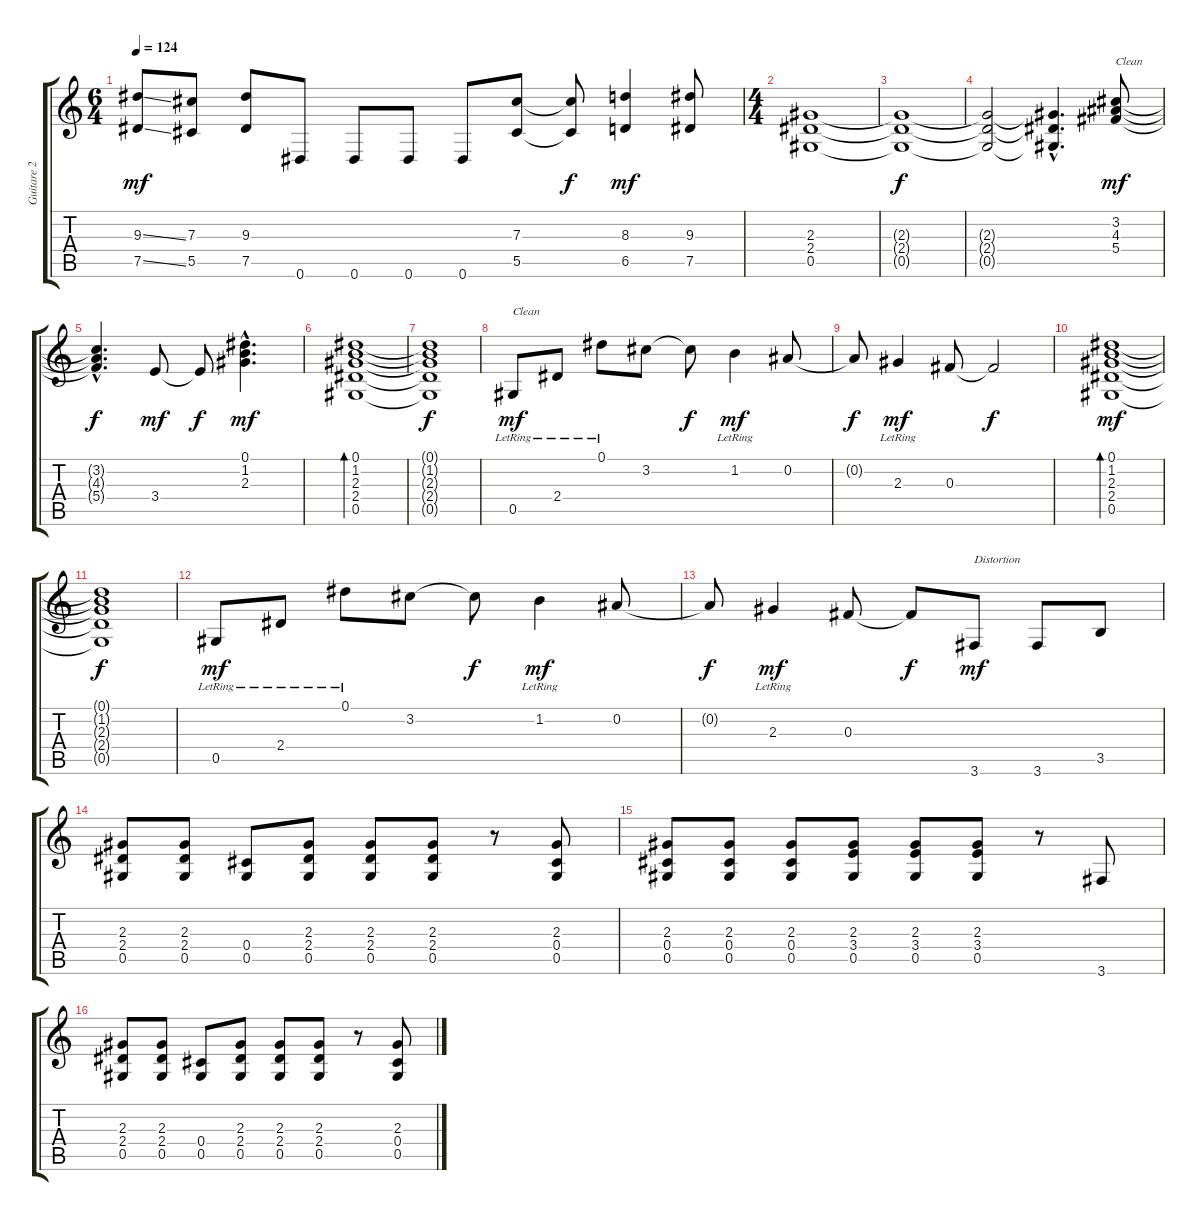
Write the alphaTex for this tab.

\track ("Guitare 2" "Guitare 2") {instrument distortionguitar}
\staff {score tabs}
\tuning (Eb4 Bb3 Gb3 Db3 Ab2 Eb2) {hide}
\ts (6 4)
\tempo 124
\clef g2
\ks c
(9.3{ss} 7.5{ss}).8{dy mf} (7.3 5.5).8 (9.3 7.5).8 0.6.8 0.6.8 0.6.8 0.6.8 (7.3 5.5).8 (7.3{t} 5.5{t}).8{dy f} (8.3 6.5).4{dy mf} (9.3 7.5).8 |
\ts (4 4)
(2.3 2.4 0.5).1 |
(2.3{t} 2.4{t} 0.5{t}).1{dy f} |
(2.3{t} 2.4{t} 0.5{t}).2 (2.3{hac t} 2.4{hac t} 0.5{hac t}).4{d} (3.2 4.3 5.4).8{txt "Clean" dy mf instrument electricguitarclean} |
(3.2{hac t} 4.3{hac t} 5.4{hac t}).4{d dy f} 3.4.8{dy mf} 3.4{t}.8{dy f} (0.1{hac} 1.2{hac} 2.3{hac}).4{d dy mf} |
(0.1 1.2 2.3 2.4 0.5).1{bd 240} |
(0.1{t} 1.2{t} 2.3{t} 2.4{t} 0.5{t}).1{dy f} |
0.5{lr}.8{txt "Clean" dy mf instrument electricguitarclean} 2.4{lr}.8 0.1{lr}.8 3.2.8 3.2{t}.8{dy f} 1.2{lr}.4{dy mf} 0.2.8 |
0.2{t}.8{dy f} 2.3{lr}.4{dy mf} 0.3.8 0.3{t}.2{dy f} |
(0.1 1.2 2.3 2.4 0.5).1{bd 240 dy mf} |
(0.1{t} 1.2{t} 2.3{t} 2.4{t} 0.5{t}).1{dy f} |
0.5{lr}.8{dy mf} 2.4{lr}.8 0.1{lr}.8 3.2.8 3.2{t}.8{dy f} 1.2{lr}.4{dy mf} 0.2.8 |
0.2{t}.8{dy f} 2.3{lr}.4{dy mf} 0.3.8 0.3{t}.8{dy f} 3.6.8{txt "Distortion" dy mf instrument distortionguitar} 3.6.8 3.5.8 |
(2.3 2.4 0.5).8 (2.3 2.4 0.5).8 (0.4 0.5).8 (2.3 2.4 0.5).8 (2.3 2.4 0.5).8 (2.3 2.4 0.5).8 r.8 (2.3 0.4 0.5).8 |
(2.3 0.4 0.5).8 (2.3 0.4 0.5).8 (2.3 0.4 0.5).8 (2.3 3.4 0.5).8 (2.3 3.4 0.5).8 (2.3 3.4 0.5).8 r.8 3.6.8 |
(2.3 2.4 0.5).8 (2.3 2.4 0.5).8 (0.4 0.5).8 (2.3 2.4 0.5).8 (2.3 2.4 0.5).8 (2.3 2.4 0.5).8 r.8 (2.3 0.4 0.5).8
